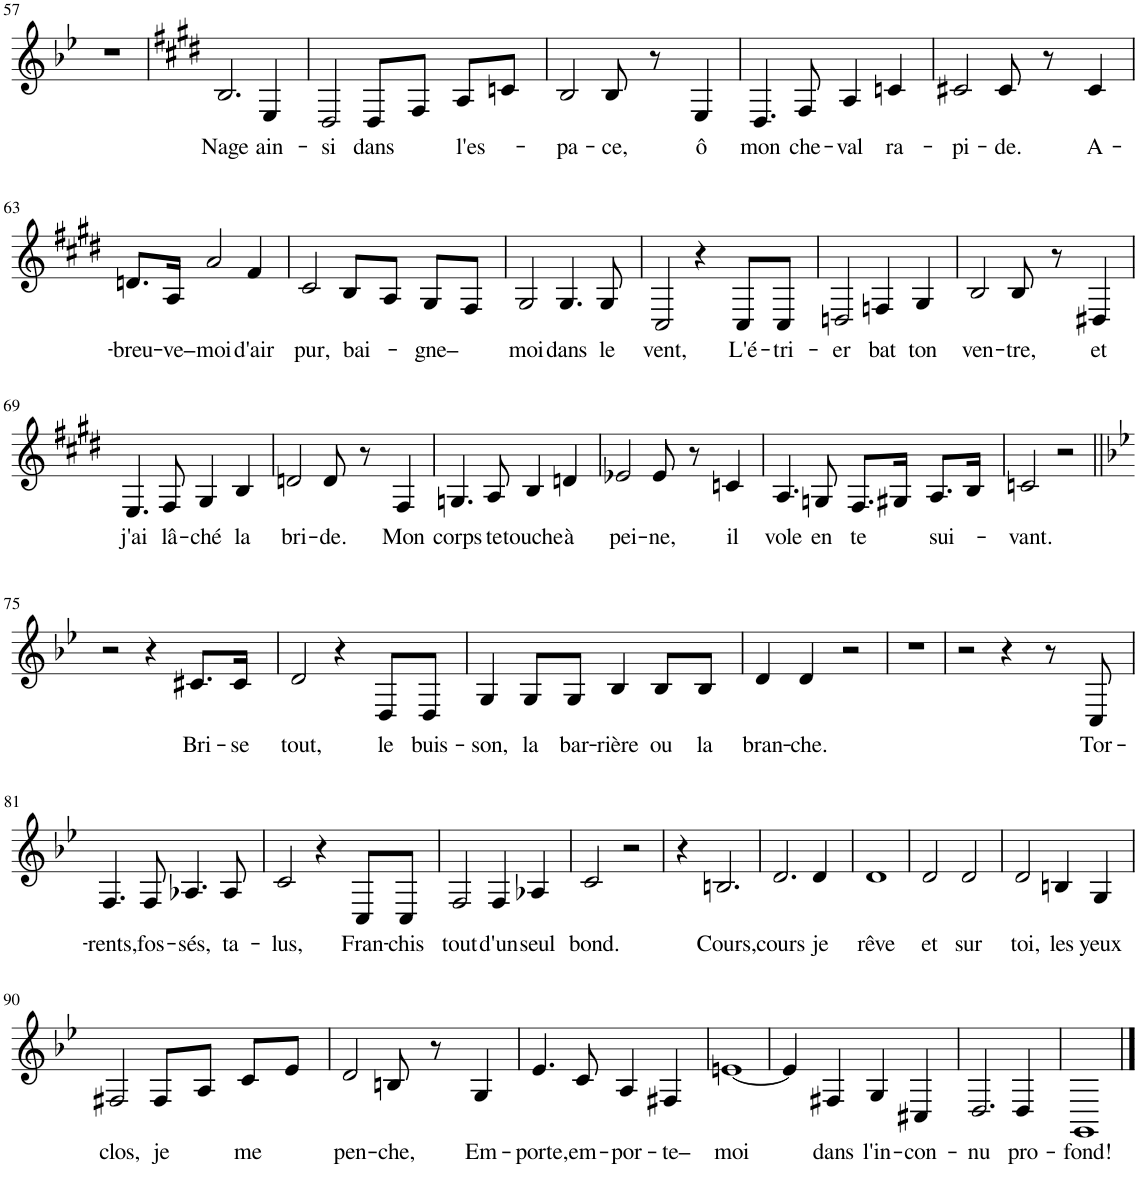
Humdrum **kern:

**kern	**text
*part1	*part1
*staff1	*staff1
*I"Piano	*
*I'Pno	*
!!LO:PB:g=z
*clefG2	*
*k[b-e-]	*
*M4/4	*
=57	=57
1r	.
=58	=58
*k[f#c#g#d#]	*
!	!LO:LY:b
2.B/	Nage
!	!LO:LY:b
4E/	ain-
=59	=59
!	!LO:LY:b
2D#/	-si
!	!LO:LY:b
8D#/L	dans
8F#/J	.
!	!LO:LY:b
8A/L	l'es-
8cn/J	.
=60	=60
!	!LO:LY:b
2B/	-pa-
!	!LO:LY:b
8B/	-ce,
8r	.
!	!LO:LY:b
4E/	ô
=61	=61
!	!LO:LY:b
4.D#/	mon
!	!LO:LY:b
8F#/	che-
!	!LO:LY:b
4A/	-val
!	!LO:LY:b
4cn/	ra-
=62	=62
!	!LO:LY:b
2c#X/	-pi-
!	!LO:LY:b
8c#/	-de.
8r	.
!	!LO:LY:b
4c#/	A-
!!LO:LB:g=z
=63	=63
!	!LO:LY:b
8.dn/L	-breu-
!	!LO:LY:b
16A/Jk	-ve–
!	!LO:LY:b
2a/	moi
!	!LO:LY:b
4f#/	d'air
=64	=64
!	!LO:LY:b
2c#/	pur,
!	!LO:LY:b
8B/L	bai-
8A/J	.
!	!LO:LY:b
8G#/L	-gne–
8F#/J	.
=65	=65
!	!LO:LY:b
2G#/	moi
!	!LO:LY:b
4.G#/	dans
!	!LO:LY:b
8G#/	le
=66	=66
!	!LO:LY:b
2C#/	vent,
4r	.
!	!LO:LY:b
8C#/L	L'é-
!	!LO:LY:b
8C#/J	-tri-
=67	=67
!	!LO:LY:b
2Dn/	-er
!	!LO:LY:b
4Fn/	bat
!	!LO:LY:b
4G#/	ton
=68	=68
!	!LO:LY:b
2B/	ven-
!	!LO:LY:b
8B/	-tre,
8r	.
!	!LO:LY:b
4D#X/	et
!!LO:LB:g=z
=69	=69
!	!LO:LY:b
4.E/	j'ai
!	!LO:LY:b
8F#/	lâ-
!	!LO:LY:b
4G#/	-ché
!	!LO:LY:b
4B/	la
=70	=70
!	!LO:LY:b
2dn/	bri-
!	!LO:LY:b
8d/	-de.
8r	.
!	!LO:LY:b
4F#/	Mon
=71	=71
!	!LO:LY:b
4.Gn/	corps
!	!LO:LY:b
8A/	te
!	!LO:LY:b
4B/	touche
!	!LO:LY:b
4dn/	à
=72	=72
!	!LO:LY:b
2e-X/	pei-
!	!LO:LY:b
8e-/	-ne,
8r	.
!	!LO:LY:b
4cn/	il
=73	=73
!	!LO:LY:b
4.A/	vole
!	!LO:LY:b
8Gn/	en
!	!LO:LY:b
8.F#/L	te
16G#X/Jk	.
!	!LO:LY:b
8.A/L	sui-
16B/Jk	.
=74	=74
!	!LO:LY:b
2cn/	-vant.
2r	.
!!LO:LB:g=z
=75||	=75||
*k[b-e-]	*
2r	.
4r	.
!	!LO:LY:b
8.c#X/L	Bri-
!	!LO:LY:b
16c#/Jk	-se
=76	=76
!	!LO:LY:b
2d/	tout,
4r	.
!	!LO:LY:b
8D/L	le
!	!LO:LY:b
8D/J	buis-
=77	=77
!	!LO:LY:b
4G/	-son,
!	!LO:LY:b
8G/L	la
!	!LO:LY:b
8G/J	bar-
!	!LO:LY:b
4B-/	-rière
!	!LO:LY:b
8B-/L	ou
!	!LO:LY:b
8B-/J	la
=78	=78
!	!LO:LY:b
4d/	bran-
!	!LO:LY:b
4d/	-che.
2r	.
=79	=79
1r	.
=80	=80
2r	.
4r	.
8r	.
!	!LO:LY:b
8C/	Tor-
!!LO:LB:g=z
=81	=81
!	!LO:LY:b
4.F/	-rents,
!	!LO:LY:b
8F/	fos-
!	!LO:LY:b
4.A-X/	-sés,
!	!LO:LY:b
8A-/	ta-
=82	=82
!	!LO:LY:b
2c/	-lus,
4r	.
!	!LO:LY:b
8C/L	Fran-
!	!LO:LY:b
8C/J	-chis
=83	=83
!	!LO:LY:b
2F/	tout
!	!LO:LY:b
4F/	d'un
!	!LO:LY:b
4A-X/	seul
=84	=84
!	!LO:LY:b
2c/	bond.
2r	.
=85	=85
4r	.
!	!LO:LY:b
2.Bn/	Cours,
=86	=86
!	!LO:LY:b
2.d/	cours
!	!LO:LY:b
4d/	je
=87	=87
!	!LO:LY:b
1d	rêve
=88	=88
!	!LO:LY:b
2d/	et
!	!LO:LY:b
2d/	sur
=89	=89
!	!LO:LY:b
2d/	toi,
!	!LO:LY:b
4Bn/	les
!	!LO:LY:b
4G/	yeux
!!LO:LB:g=z
=90	=90
!	!LO:LY:b
2F#X/	clos,
!	!LO:LY:b
8F#/L	je
8A/J	.
!	!LO:LY:b
8c/L	me
8e-/J	.
=91	=91
!	!LO:LY:b
2d/	pen-
!	!LO:LY:b
8Bn/	-che,
8r	.
!	!LO:LY:b
4G/	Em-
=92	=92
!	!LO:LY:b
4.e-/	-porte,
!	!LO:LY:b
8c/	em-
!	!LO:LY:b
4A/	-por-
!	!LO:LY:b
4F#X/	-te–
=93	=93
!	!LO:LY:b
[1en	moi
=94	=94
4e/]	.
!	!LO:LY:b
4F#X/	dans
!	!LO:LY:b
4G/	l'in-
!	!LO:LY:b
4C#X/	-con-
=95	=95
!	!LO:LY:b
2.D/	-nu
!	!LO:LY:b
4D/	pro-
=96	=96
!	!LO:LY:b
1GG	-fond!
==	==
*-	*-
